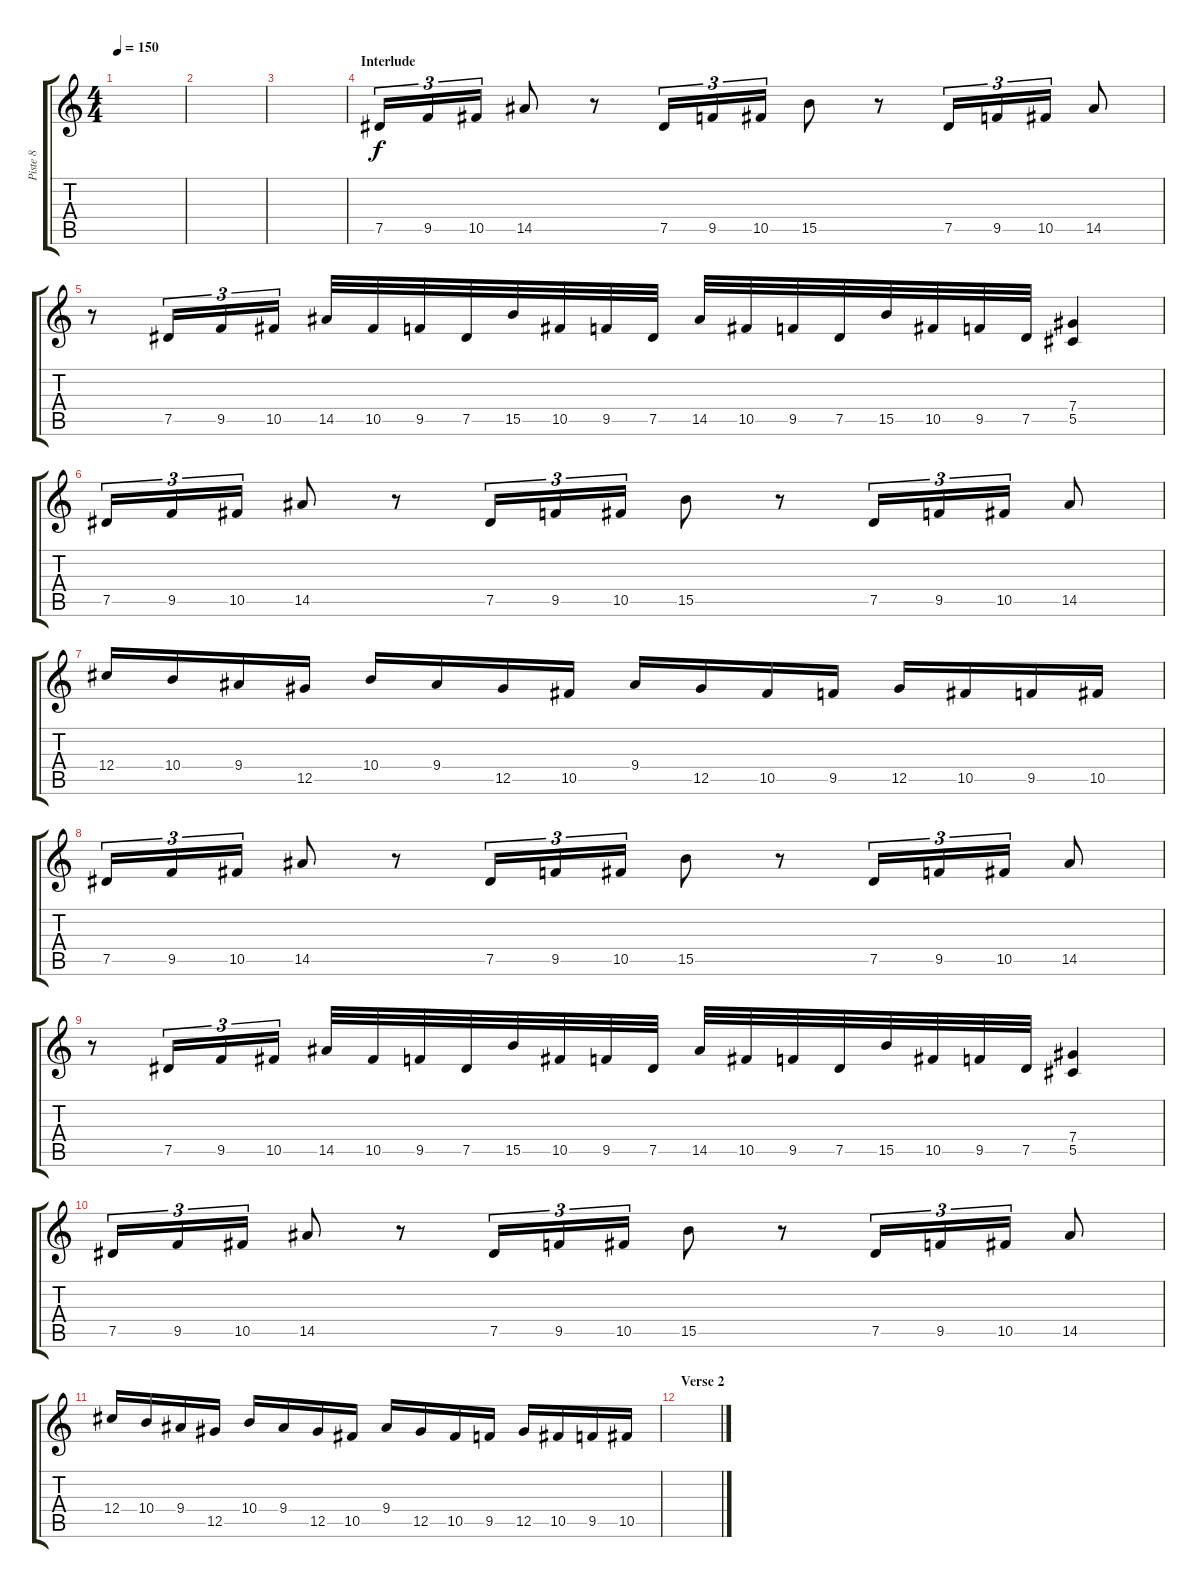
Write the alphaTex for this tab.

\track ("Piste 8" "Piste 8") {instrument distortionguitar}
\staff {score tabs}
\tuning (Eb4 Bb3 Gb3 Db3 Ab2 Eb2) {hide}
\ts (4 4)
\tempo 150
\clef g2
\ks c
|
|
|
\section ("" "Interlude")
7.5.16{tu (3 2)} 9.5.16{tu (3 2)} 10.5.16{tu (3 2)} 14.5.8 r.8 7.5.16{tu (3 2)} 9.5.16{tu (3 2)} 10.5.16{tu (3 2)} 15.5.8 r.8 7.5.16{tu (3 2)} 9.5.16{tu (3 2)} 10.5.16{tu (3 2)} 14.5.8 |
r.8 7.5.16{tu (3 2)} 9.5.16{tu (3 2)} 10.5.16{tu (3 2)} 14.5.32 10.5.32 9.5.32 7.5.32 15.5.32 10.5.32 9.5.32 7.5.32 14.5.32 10.5.32 9.5.32 7.5.32 15.5.32 10.5.32 9.5.32 7.5.32 (7.4 5.5).4 |
7.5.16{tu (3 2)} 9.5.16{tu (3 2)} 10.5.16{tu (3 2)} 14.5.8 r.8 7.5.16{tu (3 2)} 9.5.16{tu (3 2)} 10.5.16{tu (3 2)} 15.5.8 r.8 7.5.16{tu (3 2)} 9.5.16{tu (3 2)} 10.5.16{tu (3 2)} 14.5.8 |
12.4.16 10.4.16 9.4.16 12.5.16 10.4.16 9.4.16 12.5.16 10.5.16 9.4.16 12.5.16 10.5.16 9.5.16 12.5.16 10.5.16 9.5.16 10.5.16 |
7.5.16{tu (3 2)} 9.5.16{tu (3 2)} 10.5.16{tu (3 2)} 14.5.8 r.8 7.5.16{tu (3 2)} 9.5.16{tu (3 2)} 10.5.16{tu (3 2)} 15.5.8 r.8 7.5.16{tu (3 2)} 9.5.16{tu (3 2)} 10.5.16{tu (3 2)} 14.5.8 |
r.8 7.5.16{tu (3 2)} 9.5.16{tu (3 2)} 10.5.16{tu (3 2)} 14.5.32 10.5.32 9.5.32 7.5.32 15.5.32 10.5.32 9.5.32 7.5.32 14.5.32 10.5.32 9.5.32 7.5.32 15.5.32 10.5.32 9.5.32 7.5.32 (7.4 5.5).4 |
7.5.16{tu (3 2)} 9.5.16{tu (3 2)} 10.5.16{tu (3 2)} 14.5.8 r.8 7.5.16{tu (3 2)} 9.5.16{tu (3 2)} 10.5.16{tu (3 2)} 15.5.8 r.8 7.5.16{tu (3 2)} 9.5.16{tu (3 2)} 10.5.16{tu (3 2)} 14.5.8 |
12.4.16 10.4.16 9.4.16 12.5.16 10.4.16 9.4.16 12.5.16 10.5.16 9.4.16 12.5.16 10.5.16 9.5.16 12.5.16 10.5.16 9.5.16 10.5.16 |
\section ("" "Verse 2")
